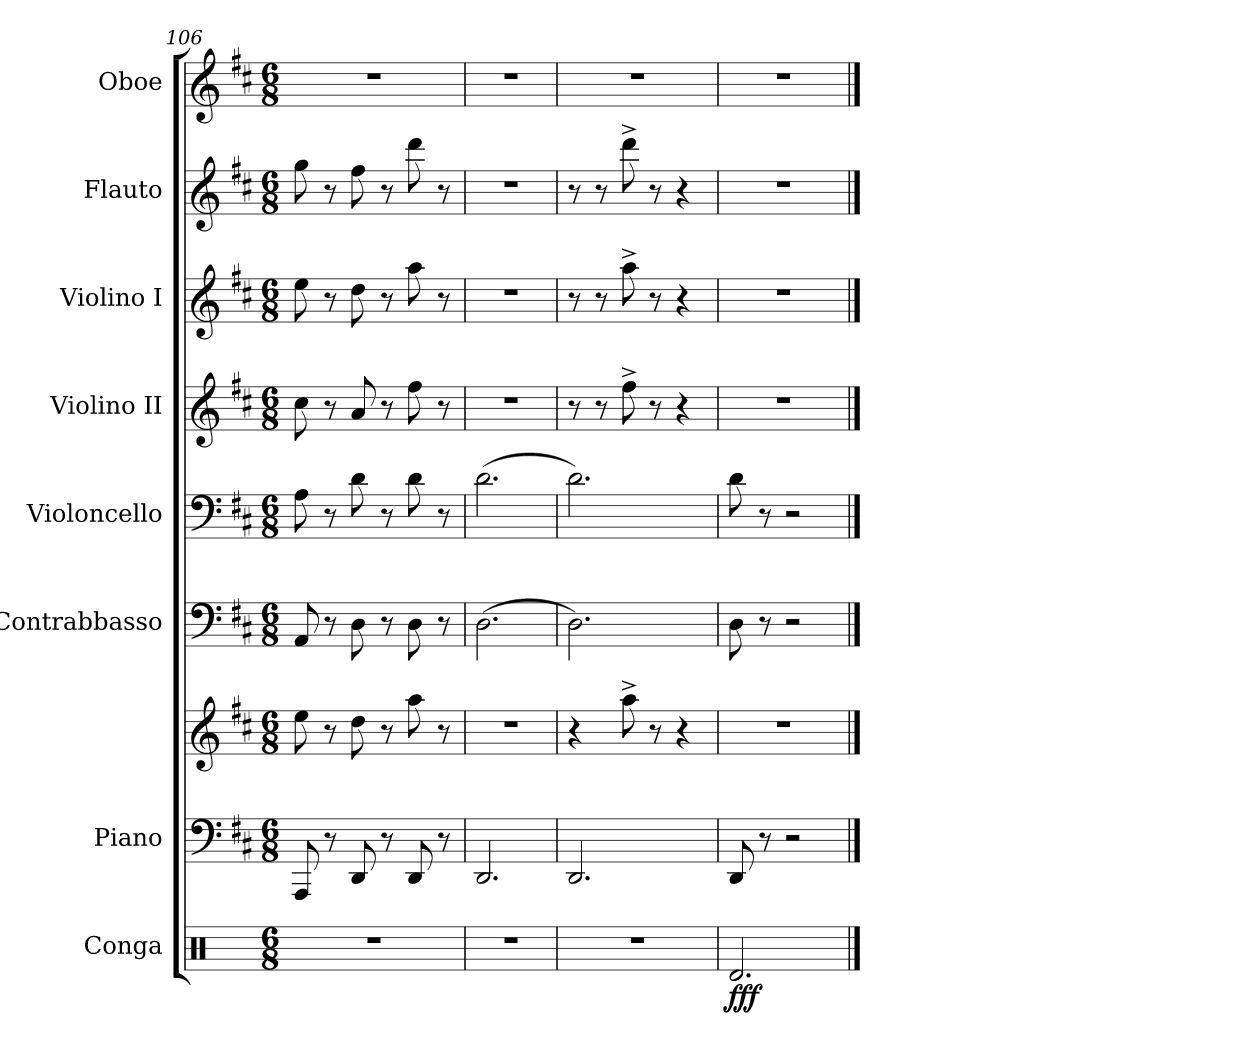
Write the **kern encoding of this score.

**kern	**dynam	**kern	**kern	**kern	**kern	**kern	**kern	**kern	**kern
*part8	*part8	*part7	*part7	*part6	*part5	*part4	*part3	*part2	*part1
*staff9	*staff9	*staff8	*staff7	*staff6	*staff5	*staff4	*staff3	*staff2	*staff1
*I"Conga	*	*I"Piano	*	*I"Contrabbasso	*I"Violoncello	*I"Violino II	*I"Violino I	*I"Flauto	*I"Oboe
*I'Con.	*	*	*	*I'Cb.	*I'Vc.	*I'Vln. II	*I'Vln. I	*I'Fl.	*I'Ob.
*clefX	*	*clefF4	*clefG2	*clefF4	*clefF4	*clefG2	*clefG2	*clefG2	*clefG2
*	*	*	*	*ITrd7c12	*	*	*	*	*
*k[]	*	*k[f#c#]	*k[f#c#]	*k[f#c#]	*k[f#c#]	*k[f#c#]	*k[f#c#]	*k[f#c#]	*k[f#c#]
*M6/8	*	*M6/8	*M6/8	*M6/8	*M6/8	*M6/8	*M6/8	*M6/8	*M6/8
=106	=106	=106	=106	=106	=106	=106	=106	=106	=106
2.r	.	8AAA/	8ee\	8AAA/	8A\	8cc#\	8ee\	8gg\	2.r
.	.	8r	8r	8r	8r	8r	8r	8r	.
.	.	8DD/	8dd\	8DD\	8d\	8a/	8dd\	8ff#\	.
.	.	8r	8r	8r	8r	8r	8r	8r	.
.	.	8DD/	8aa\	8DD\	8d\	8ff#\	8aa\	8ddd\	.
.	.	8r	8r	8r	8r	8r	8r	8r	.
=107	=107	=107	=107	=107	=107	=107	=107	=107	=107
2.r	.	2.DD/	2.r	(>2.DD\	(>2.d\	2.r	2.r	2.r	2.r
=108	=108	=108	=108	=108	=108	=108	=108	=108	=108
2.r	.	2.DD/	4r	2.DD\)	2.d\)	8r	8r	8r	2.r
.	.	.	.	.	.	8r	8r	8r	.
.	.	.	8aa^\	.	.	8ff#^\	8aa^\	8ddd^\	.
.	.	.	8r	.	.	8r	8r	8r	.
.	.	.	4r	.	.	4r	4r	4r	.
=109	=109	=109	=109	=109	=109	=109	=109	=109	=109
!	!LO:DY:b	!	!	!	!	!	!	!	!
2.Rd/	fff	8DD/	2.r	8DD\	8d\	2.r	2.r	2.r	2.r
.	.	8r	.	8r	8r	.	.	.	.
.	.	2r	.	2r	2r	.	.	.	.
==	==	==	==	==	==	==	==	==	==
*-	*-	*-	*-	*-	*-	*-	*-	*-	*-
